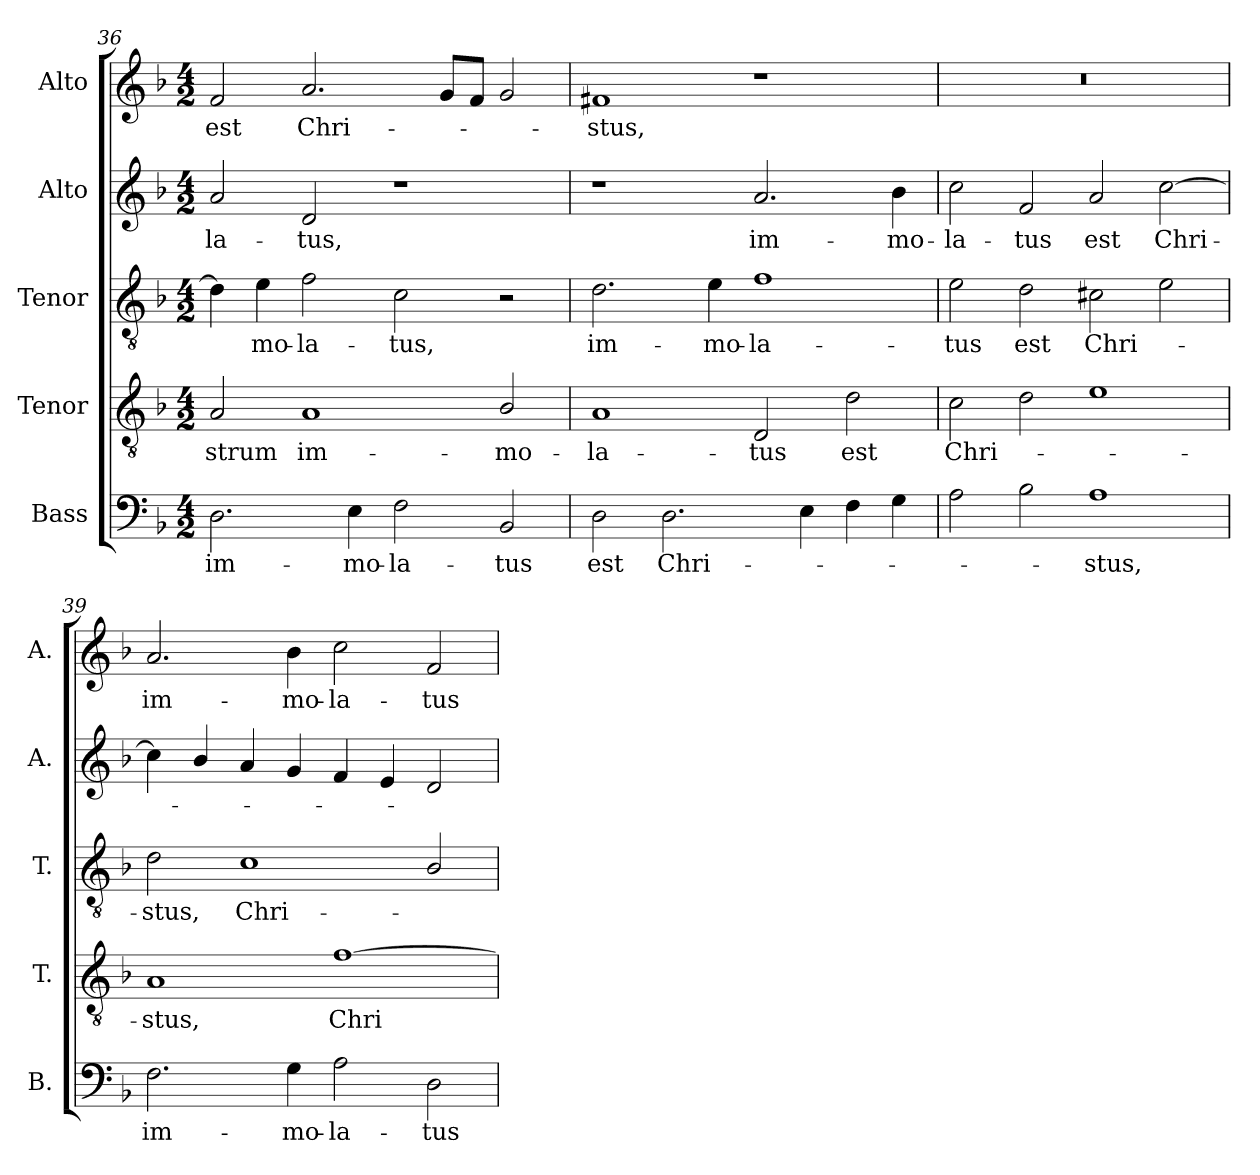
**kern	**text	**kern	**text	**kern	**text	**kern	**text	**kern	**text
*part5	*part5	*part4	*part4	*part3	*part3	*part2	*part2	*part1	*part1
*staff5	*staff5	*staff4	*staff4	*staff3	*staff3	*staff2	*staff2	*staff1	*staff1
*I"Bass	*	*I"Tenor	*	*I"Tenor	*	*I"Alto	*	*I"Alto	*
*I'B.	*	*I'T.	*	*I'T.	*	*I'A.	*	*I'A.	*
!!LO:PB:g=z
*clefF4	*	*clefGv2	*	*clefGv2	*	*clefG2	*	*clefG2	*
*	*	*ITrd7c12	*	*ITrd7c12	*	*	*	*	*
*k[b-]	*	*k[b-]	*	*k[b-]	*	*k[b-]	*	*k[b-]	*
*F:	*	*F:	*	*F:	*	*F:	*	*F:	*
*M4/2	*	*M4/2	*	*M4/2	*	*M4/2	*	*M4/2	*
=36	=36	=36	=36	=36	=36	=36	=36	=36	=36
!	!LO:LY:b:color=#000000	!	!	!	!	!	!	!	!
!	!	!	!LO:LY:b:color=#000000	!	!	!	!	!	!
!	!	!	!	!	!	!	!LO:LY:b:color=#000000	!	!
!	!	!	!	!	!	!	!	!	!LO:LY:b:color=#000000
2.Di\	im-	2AAi/	-strum	4Di\]	.	2ai/	-la-	2fi/	est
!	!	!	!	!	!LO:LY:b:color=#000000	!	!	!	!
.	.	.	.	4Ei\	-mo-	.	.	.	.
!	!	!	!LO:LY:b:color=#000000	!	!	!	!	!	!
!	!	!	!	!	!LO:LY:b:color=#000000	!	!	!	!
!	!	!	!	!	!	!	!LO:LY:b:color=#000000	!	!
!	!	!	!	!	!	!	!	!	!LO:LY:b:color=#000000
.	.	1AAi	im-	2Fi\	-la-	2di/	-tus,	2.ai/	Chri-
!	!LO:LY:b:color=#000000	!	!	!	!	!	!	!	!
4Ei\	-mo-	.	.	.	.	.	.	.	.
!	!LO:LY:b:color=#000000	!	!	!	!	!	!	!	!
!	!	!	!	!	!LO:LY:b:color=#000000	!	!	!	!
2Fi\	-la-	.	.	2Ci\	-tus,	1r	.	.	.
.	.	.	.	.	.	.	.	8gi/L	.
.	.	.	.	.	.	.	.	8fi/J	.
!	!LO:LY:b:color=#000000	!	!	!	!	!	!	!	!
!	!	!	!LO:LY:b:color=#000000	!	!	!	!	!	!
2BB-i/	-tus	2BB-i/	-mo-	2r	.	.	.	2gi/	.
=37	=37	=37	=37	=37	=37	=37	=37	=37	=37
!	!LO:LY:b:color=#000000	!	!	!	!	!	!	!	!
!	!	!	!LO:LY:b:color=#000000	!	!	!	!	!	!
!	!	!	!	!	!LO:LY:b:color=#000000	!	!	!	!
!	!	!	!	!	!	!	!	!	!LO:LY:b:color=#000000
2Di\	est	1AAi	-la-	2.Di\	im-	1r	.	1f#Xi	-stus,
!	!LO:LY:b:color=#000000	!	!	!	!	!	!	!	!
2.Di\	Chri-	.	.	.	.	.	.	.	.
!	!	!	!	!	!LO:LY:b:color=#000000	!	!	!	!
.	.	.	.	4Ei\	-mo-	.	.	.	.
!	!	!	!LO:LY:b:color=#000000	!	!	!	!	!	!
!	!	!	!	!	!LO:LY:b:color=#000000	!	!	!	!
!	!	!	!	!	!	!	!LO:LY:b:color=#000000	!	!
.	.	2DDi/	-tus	1Fi	-la-	2.ai/	im-	1r	.
4Ei\	.	.	.	.	.	.	.	.	.
!	!	!	!LO:LY:b:color=#000000	!	!	!	!	!	!
4Fi\	.	2Di\	est	.	.	.	.	.	.
!	!	!	!	!	!	!	!LO:LY:b:color=#000000	!	!
4Gi\	.	.	.	.	.	4b-i\	-mo-	.	.
=38	=38	=38	=38	=38	=38	=38	=38	=38	=38
!	!	!	!LO:LY:b:color=#000000	!	!	!	!	!	!
!	!	!	!	!	!LO:LY:b:color=#000000	!	!	!	!
!	!	!	!	!	!	!	!LO:LY:b:color=#000000	!LO:N:vis=1	!
2Ai\	.	2Ci\	Chri-	2Ei\	-tus	2cci\	-la-	0r	.
!	!	!	!	!	!LO:LY:b:color=#000000	!	!	!	!
!	!	!	!	!	!	!	!LO:LY:b:color=#000000	!	!
2B-i\	.	2Di\	.	2Di\	est	2fi/	-tus	.	.
!	!LO:LY:b:color=#000000	!	!	!	!	!	!	!	!
!	!	!	!	!	!LO:LY:b:color=#000000	!	!	!	!
!	!	!	!	!	!	!	!LO:LY:b:color=#000000	!	!
1Ai	-stus,	1Ei	.	2C#Xi\	Chri-	2ai/	est	.	.
!	!	!	!	!	!	!	!LO:LY:b:color=#000000	!	!
.	.	.	.	2Ei\	.	[2cci\	Chri-	.	.
=39	=39	=39	=39	=39	=39	=39	=39	=39	=39
!	!LO:LY:b:color=#000000	!	!	!	!	!	!	!	!
!	!	!	!LO:LY:b:color=#000000	!	!	!	!	!	!
!	!	!	!	!	!LO:LY:b:color=#000000	!	!	!	!
!	!	!	!	!	!	!	!	!	!LO:LY:b:color=#000000
2.Fi\	im-	1AAi	-stus,	2Di\	-stus,	4cci\]	.	2.ai/	im-
.	.	.	.	.	.	4b-i/	.	.	.
!	!	!	!	!	!LO:LY:b:color=#000000	!	!	!	!
.	.	.	.	1Ci	Chri-	4ai/	.	.	.
!	!LO:LY:b:color=#000000	!	!	!	!	!	!	!	!
!	!	!	!	!	!	!	!	!	!LO:LY:b:color=#000000
4Gi\	-mo-	.	.	.	.	4gi/	.	4b-i\	-mo-
!	!LO:LY:b:color=#000000	!	!	!	!	!	!	!	!
!	!	!	!LO:LY:b:color=#000000	!	!	!	!	!	!
!	!	!	!	!	!	!	!	!	!LO:LY:b:color=#000000
2Ai\	-la-	[1Fi	Chri-	.	.	4fi/	.	2cci\	-la-
.	.	.	.	.	.	4ei/	.	.	.
!	!LO:LY:b:color=#000000	!	!	!	!	!	!	!	!
!	!	!	!	!	!	!	!	!	!LO:LY:b:color=#000000
2Di\	-tus	.	.	2BB-i/	.	2di/	.	2fi/	-tus
=	=	=	=	=	=	=	=	=	=
*-	*-	*-	*-	*-	*-	*-	*-	*-	*-
